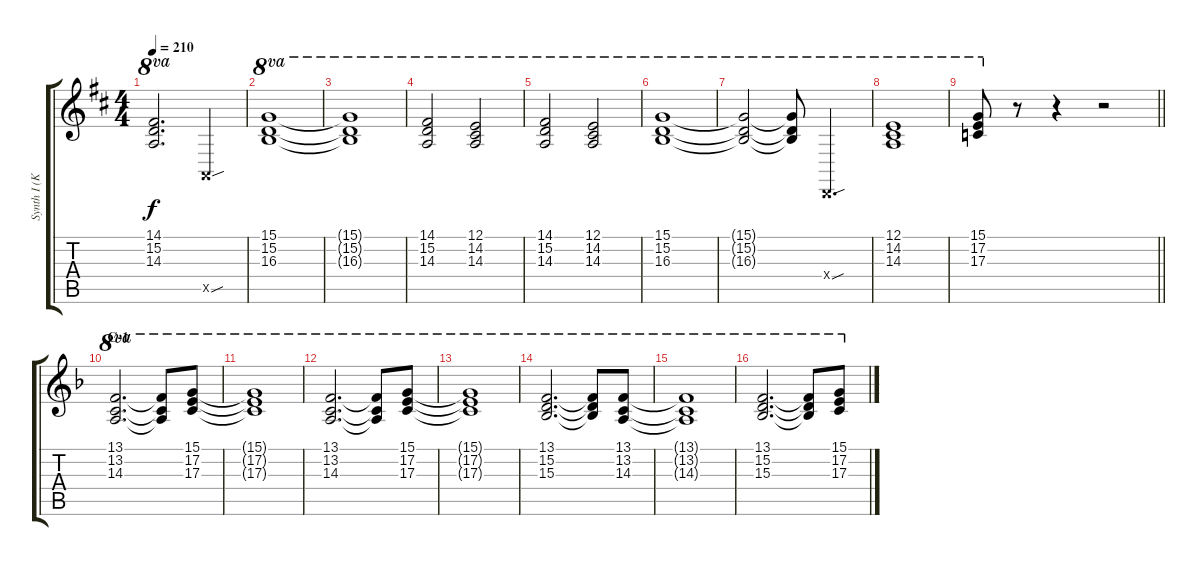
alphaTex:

\track ("Synth I (Kotobuki Tsumugi)" "Synth I (K") {instrument drawbarorgan}
\staff {score tabs}
\tuning (E4 B3 G3 D3 A2 E2) {hide}
\ts (4 4)
\tempo 210
\clef g2
\ks d
(14.1{t} 15.2{t} 14.3{t}).2{d ot 8va dy f} 0.5{sou x}.4 |
(15.1 15.2 16.3).1{ot 8va} |
(15.1{t} 15.2{t} 16.3{t}).1{ot 8va} |
(14.1 15.2 14.3).2{ot 8va} (12.1 14.2 14.3).2{ot 8va} |
(14.1 15.2 14.3).2{ot 8va} (12.1 14.2 14.3).2{ot 8va} |
(15.1 15.2 16.3).1{ot 8va} |
(15.1{t} 15.2{t} 16.3{t}).2{ot 8va} (15.1{t} 15.2{t} 16.3{t}).8{ot 8va} 0.4{sou x}.4{d ot 8va} |
(12.1 14.2 14.3).1{ot 8va} |
\barLineRight lightlight
(15.1 17.2 17.3).8{ot 8va} r.8 r.4 r.2 |
\section ("" "C-1")
\ks f
(13.1 13.2 14.3).2{d ot 8va} (13.1{t} 13.2{t} 14.3{t}).8{ot 8va} (15.1 17.2 17.3).8{ot 8va} |
(15.1{t} 17.2{t} 17.3{t}).1{ot 8va} |
(13.1 13.2 14.3).2{d ot 8va} (13.1{t} 13.2{t} 14.3{t}).8{ot 8va} (15.1 17.2 17.3).8{ot 8va} |
(15.1{t} 17.2{t} 17.3{t}).1{ot 8va} |
(13.1 15.2 15.3).2{d ot 8va} (13.1{t} 15.2{t} 15.3{t}).8{ot 8va} (13.1 13.2 14.3).8{ot 8va} |
(13.1{t} 13.2{t} 14.3{t}).1{ot 8va} |
(13.1 15.2 15.3).2{d ot 8va} (13.1{t} 15.2{t} 15.3{t}).8{ot 8va} (15.1 17.2 17.3).8{ot 8va}
